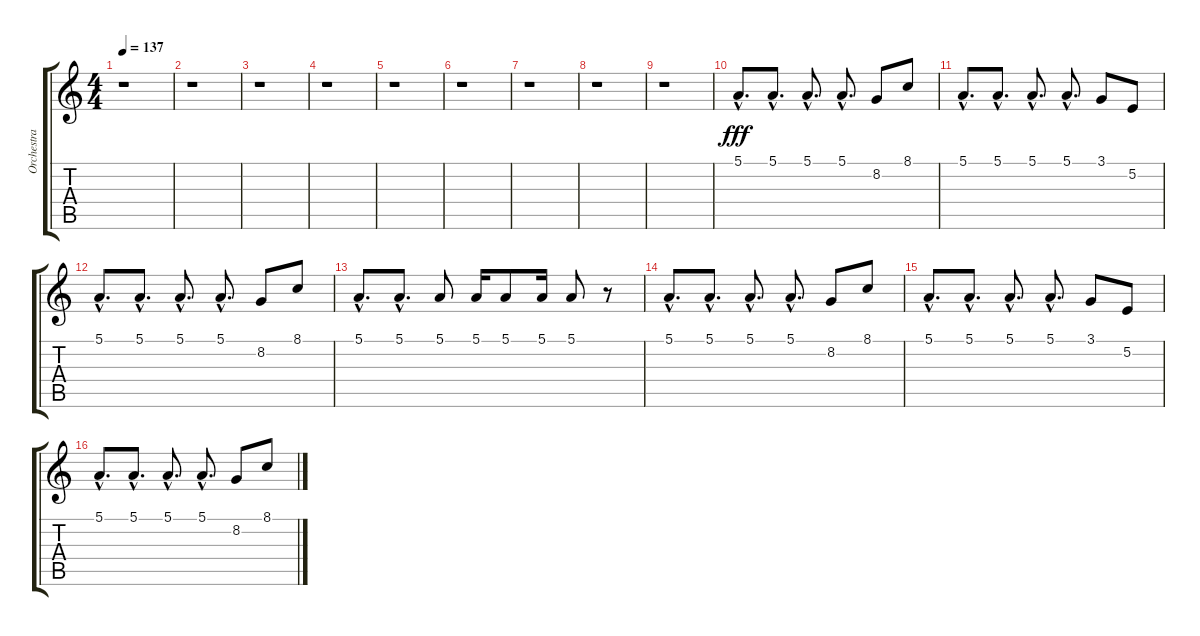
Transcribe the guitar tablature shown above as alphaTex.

\track ("Orchestra" "Orchestra") {instrument orchestrahit}
\staff {score tabs}
\tuning (E4 B3 G3 D3 A2 E2) {hide}
\ts (4 4)
\tempo 137
\clef g2
\ks c
r.1{dy fff instrument orchestrahit} |
r.1 |
r.1 |
r.1 |
r.1 |
r.1 |
r.1 |
r.1 |
r.1 |
5.1{hac}.8{d} 5.1{hac}.8{d} 5.1{hac}.8{d} 5.1{hac}.8{d} 8.2.8 8.1.8 |
5.1{hac}.8{d} 5.1{hac}.8{d} 5.1{hac}.8{d} 5.1{hac}.8{d} 3.1.8 5.2.8 |
5.1{hac}.8{d} 5.1{hac}.8{d} 5.1{hac}.8{d} 5.1{hac}.8{d} 8.2.8 8.1.8 |
5.1{hac}.8{d} 5.1{hac}.8{d} 5.1.8 5.1.16 5.1.8 5.1.16 5.1.8 r.8 |
5.1{hac}.8{d} 5.1{hac}.8{d} 5.1{hac}.8{d} 5.1{hac}.8{d} 8.2.8 8.1.8 |
5.1{hac}.8{d} 5.1{hac}.8{d} 5.1{hac}.8{d} 5.1{hac}.8{d} 3.1.8 5.2.8 |
5.1{hac}.8{d} 5.1{hac}.8{d} 5.1{hac}.8{d} 5.1{hac}.8{d} 8.2.8 8.1.8
